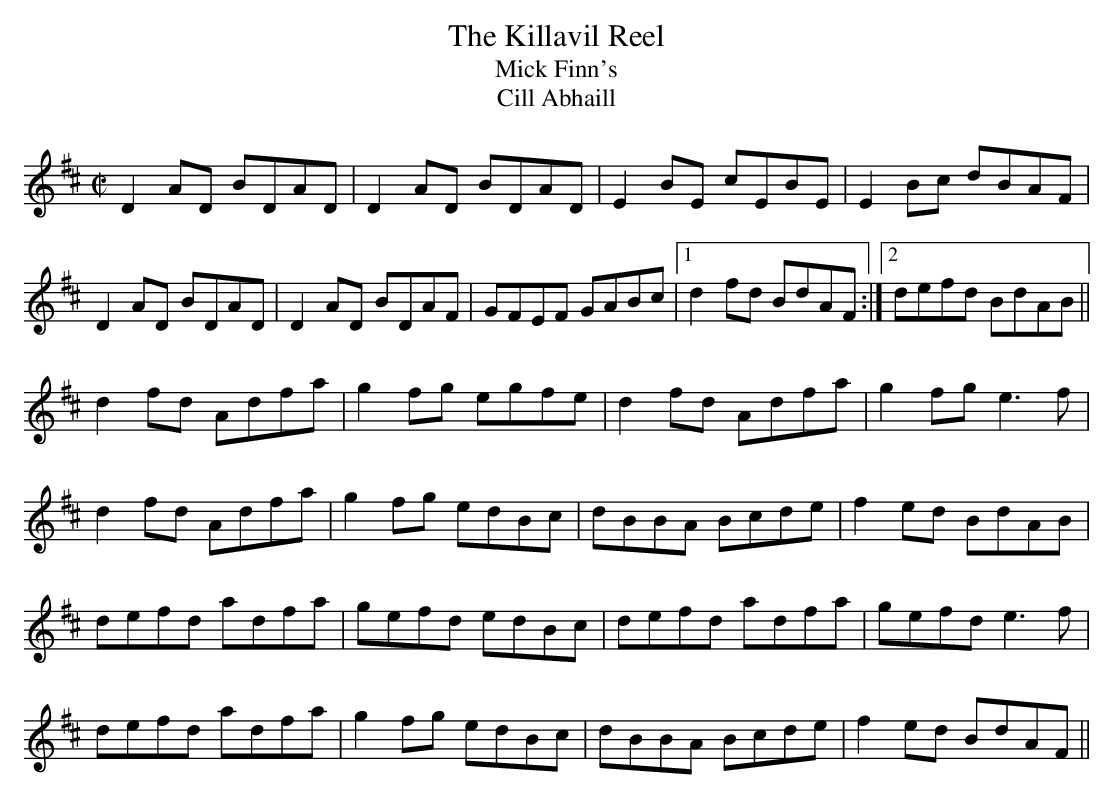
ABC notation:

X:1
T:Killavil Reel, The
T:Mick Finn's
T:Cill Abhaill
M:C|
K:D
D2AD BDAD|D2AD BDAD|E2BE cEBE|E2Bc dBAF|
D2AD BDAD|D2AD BDAF|GFEF GABc|1 d2fd BdAF:|2 defd BdAB||
d2fd Adfa|g2fg egfe|d2fd Adfa|g2fg e3f|
d2fd Adfa|g2fg edBc|dBBA Bcde|f2ed BdAB|
defd adfa|gefd edBc|defd adfa|gefd e3f|
defd adfa|g2fg edBc|dBBA Bcde|f2ed BdAF||
